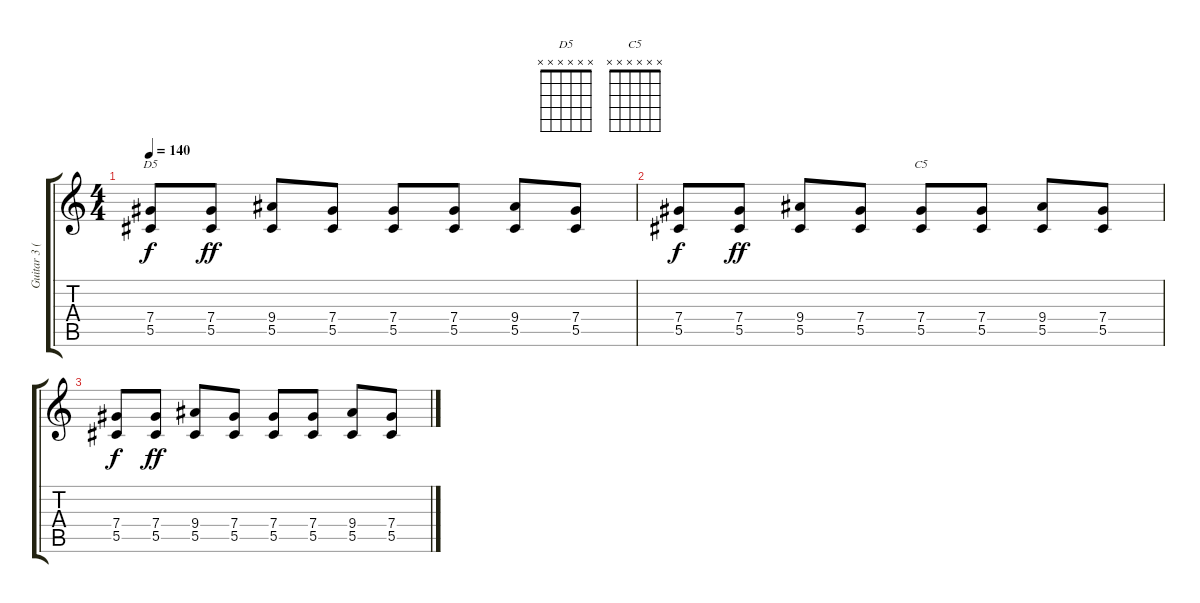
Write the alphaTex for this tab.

\track ("Guitar 3 (Izzy)" "Guitar 3 (") {instrument overdrivenguitar}
\staff {score tabs}
\tuning (Eb4 Bb3 Gb3 Db3 Ab2 Eb2) {hide}
\chord ("D5" x x x x x x) {firstfret 0}
\chord ("C5" x x x x x x) {firstfret 0}
\ts (4 4)
\tempo 140
\clef g2
\ks c
(7.4 5.5).8{ch "D5" dy f} (7.4 5.5).8{dy ff} (9.4 5.5).8 (7.4 5.5).8 (7.4 5.5).8 (7.4 5.5).8 (9.4 5.5).8 (7.4 5.5).8 |
(7.4 5.5).8{dy f volume 1} (7.4 5.5).8{dy ff} (9.4 5.5).8 (7.4 5.5).8 (7.4 5.5).8{ch "C5"} (7.4 5.5).8 (9.4 5.5).8 (7.4 5.5).8 |
(7.4 5.5).8{dy f} (7.4 5.5).8{dy ff} (9.4 5.5).8 (7.4 5.5).8 (7.4 5.5).8 (7.4 5.5).8 (9.4 5.5).8 (7.4 5.5).8
